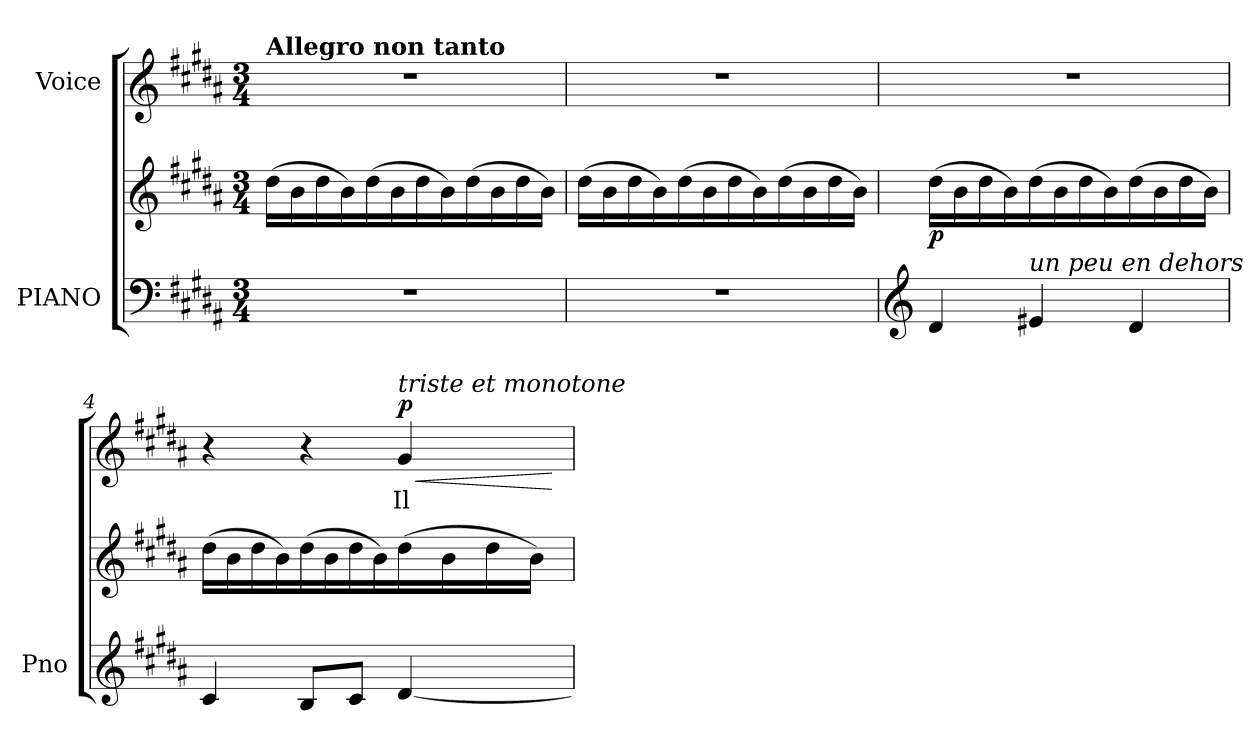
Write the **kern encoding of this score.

**kern	**kern	**dynam	**kern	**text	**dynam
*part2	*part2	*part2	*part1	*part1	*part1
*staff3	*staff2	*staff2/3	*staff1	*staff1	*staff1
*I"PIANO	*	*	*I"Voice	*	*
*I'Pno	*	*	*	*	*
*clefF4	*clefG2	*	*clefG2	*	*
*k[f#c#g#d#a#]	*k[f#c#g#d#a#]	*	*k[f#c#g#d#a#]	*	*
*M3/4	*M3/4	*	*M3/4	*	*
=1	=1	=1	=1	=1	=1
!	!	!	!LO:TX:a:B:t=Allegro non tanto	!	!
!	!	!LO:DY:b	!	!	!
!	!	!LO:DY:n=1:b	!	!	!
2.r	(>16dd#\LL	pp other-dynamics	2.r	.	.
.	16b\	.	.	.	.
.	16dd#\	.	.	.	.
.	16b\)	.	.	.	.
.	(>16dd#\	.	.	.	.
.	16b\	.	.	.	.
.	16dd#\	.	.	.	.
.	16b\)	.	.	.	.
.	(>16dd#\	.	.	.	.
.	16b\	.	.	.	.
.	16dd#\	.	.	.	.
.	16b\JJ)	.	.	.	.
=2	=2	=2	=2	=2	=2
2.r	(>16dd#\LL	.	2.r	.	.
.	16b\	.	.	.	.
.	16dd#\	.	.	.	.
.	16b\)	.	.	.	.
.	(>16dd#\	.	.	.	.
.	16b\	.	.	.	.
.	16dd#\	.	.	.	.
.	16b\)	.	.	.	.
.	(>16dd#\	.	.	.	.
.	16b\	.	.	.	.
.	16dd#\	.	.	.	.
.	16b\JJ)	.	.	.	.
=3	=3	=3	=3	=3	=3
*clefG2	*	*	*	*	*
!	!	!LO:DY:b	!	!	!
4d#/	(>16dd#\LL	p	2.r	.	.
.	16b\	.	.	.	.
.	16dd#\	.	.	.	.
.	16b\)	.	.	.	.
!LO:TX:a:i:t=un peu en dehors	!	!	!	!	!
4e#X/	(>16dd#\	.	.	.	.
.	16b\	.	.	.	.
.	16dd#\	.	.	.	.
.	16b\)	.	.	.	.
4d#/	(>16dd#\	.	.	.	.
.	16b\	.	.	.	.
.	16dd#\	.	.	.	.
.	16b\JJ)	.	.	.	.
!!LO:LB:g=z
=4	=4	=4	=4	=4	=4
4c#/	(>16dd#\LL	.	4r	.	.
.	16b\	.	.	.	.
.	16dd#\	.	.	.	.
.	16b\)	.	.	.	.
8B/L	(>16dd#\	.	4r	.	.
.	16b\	.	.	.	.
8c#/J	16dd#\	.	.	.	.
.	16b\)	.	.	.	.
!	!	!	!LO:TX:a:i:t=triste et monotone	!	!
!	!	!	!	!LO:LY:b	!LO:HP:b
!	!	!	!	!	!LO:DY:n=1:a
[4d#/	(>16dd#\	.	4g#/	Il	< p
.	16b\	.	.	.	.
.	16dd#\	.	.	.	.
.	16b\JJ)	.	.	.	.
.	.	.	.	.	[
=	=	=	=	=	=
*-	*-	*-	*-	*-	*-
